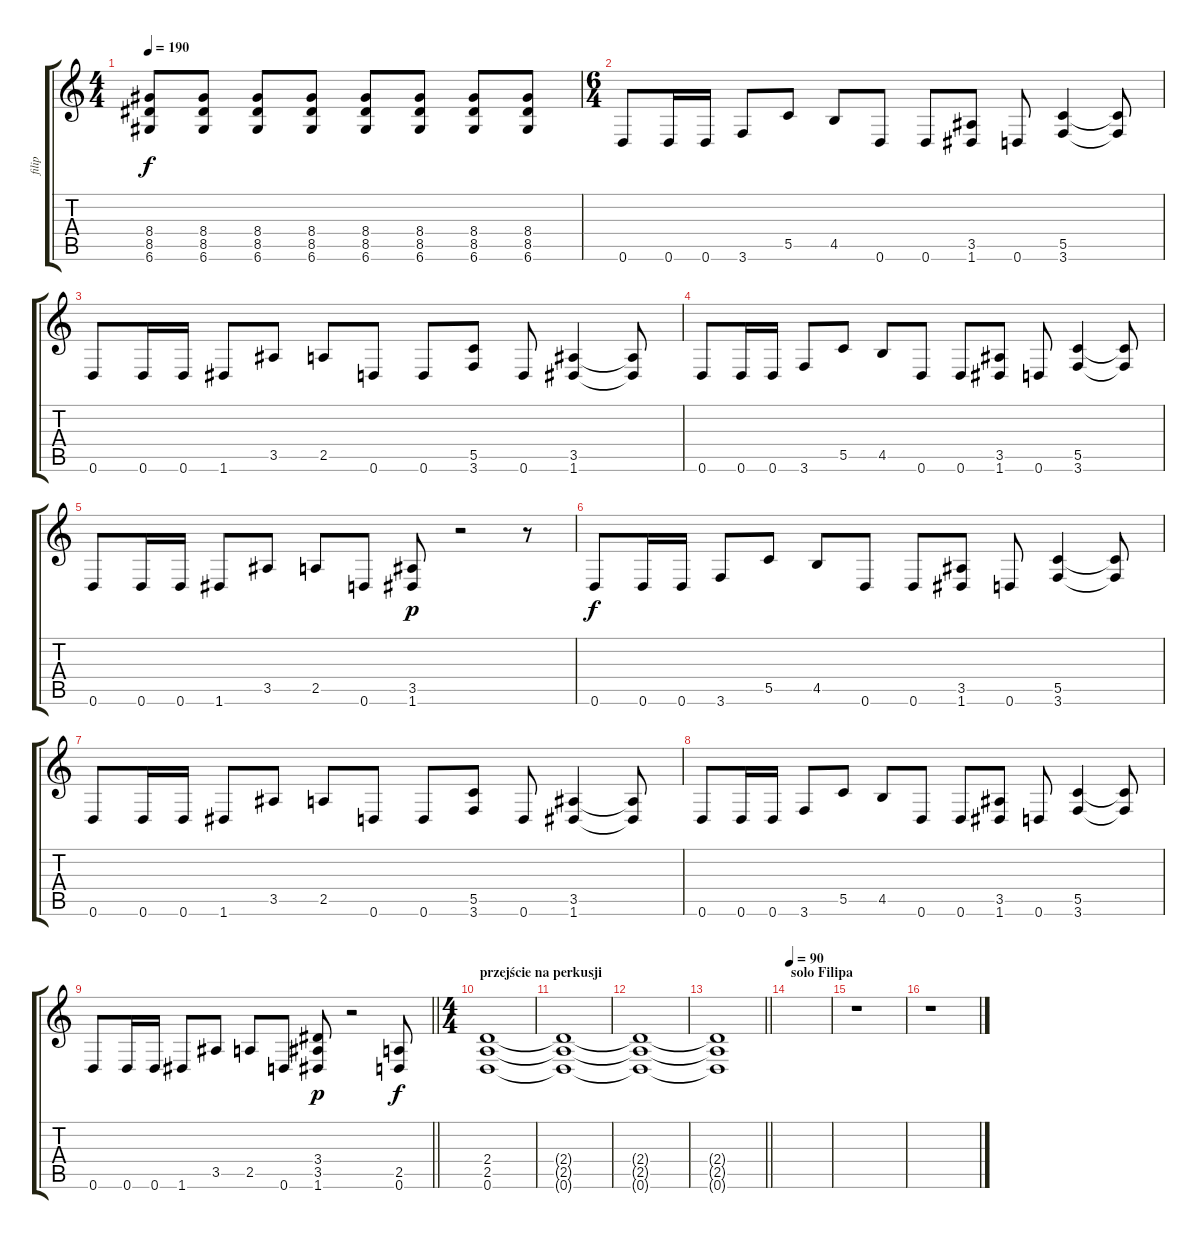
\track ("filip" "filip") {instrument distortionguitar}
\staff {score tabs}
\tuning (D4 A3 F3 C3 G2 D2) {hide}
\ts (4 4)
\tempo 190
\clef g2
\ks c
(8.4 8.5 6.6).8{dy f} (8.4 8.5 6.6).8 (8.4 8.5 6.6).8 (8.4 8.5 6.6).8 (8.4 8.5 6.6).8 (8.4 8.5 6.6).8 (8.4 8.5 6.6).8 (8.4 8.5 6.6).8 |
\ts (6 4)
0.6.8 0.6.16 0.6.16 3.6.8 5.5.8 4.5.8 0.6.8 0.6.8 (3.5 1.6).8 0.6.8 (5.5 3.6).4 (5.5{t} 3.6{t}).8 |
0.6.8 0.6.16 0.6.16 1.6.8 3.5.8 2.5.8 0.6.8 0.6.8 (5.5 3.6).8 0.6.8 (3.5 1.6).4 (3.5{t} 1.6{t}).8 |
0.6.8 0.6.16 0.6.16 3.6.8 5.5.8 4.5.8 0.6.8 0.6.8 (3.5 1.6).8 0.6.8 (5.5 3.6).4 (5.5{t} 3.6{t}).8 |
0.6.8 0.6.16 0.6.16 1.6.8 3.5.8 2.5.8 0.6.8 (3.5 1.6).8{dy p} r.2 r.8 |
0.6.8{dy f} 0.6.16 0.6.16 3.6.8 5.5.8 4.5.8 0.6.8 0.6.8 (3.5 1.6).8 0.6.8 (5.5 3.6).4 (5.5{t} 3.6{t}).8 |
0.6.8 0.6.16 0.6.16 1.6.8 3.5.8 2.5.8 0.6.8 0.6.8 (5.5 3.6).8 0.6.8 (3.5 1.6).4 (3.5{t} 1.6{t}).8 |
0.6.8 0.6.16 0.6.16 3.6.8 5.5.8 4.5.8 0.6.8 0.6.8 (3.5 1.6).8 0.6.8 (5.5 3.6).4 (5.5{t} 3.6{t}).8 |
\barLineRight lightlight
0.6.8 0.6.16 0.6.16 1.6.8 3.5.8 2.5.8 0.6.8 (3.4 3.5 1.6).8{dy p} r.2 (2.5 0.6).8{dy f} |
\ts (4 4)
\section ("" "przejście na perkusji")
(2.4 2.5 0.6).1 |
(2.4{t} 2.5{t} 0.6{t}).1 |
(2.4{t} 2.5{t} 0.6{t}).1 |
\barLineRight lightlight
(2.4{t} 2.5{t} 0.6{t}).1 |
\section ("" "solo Filipa")
\tempo 90
|
r.1 |
r.1
